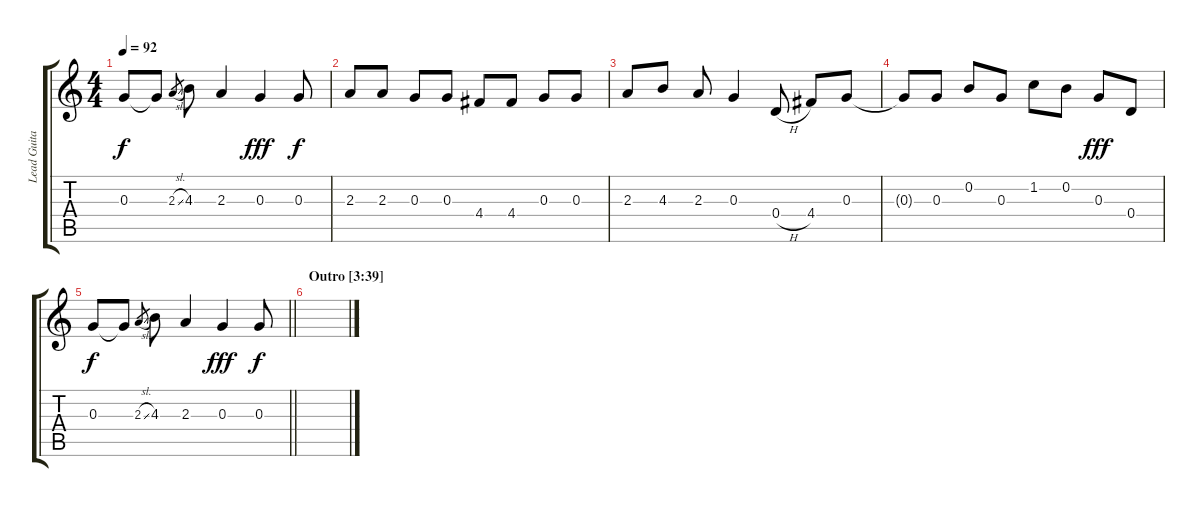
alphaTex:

\track ("Lead Guitar I" "Lead Guita") {instrument acousticguitarsteel}
\staff {score tabs}
\tuning (E4 B3 G3 D3 A2 E2) {hide}
\ts (4 4)
\tempo 92
\clef g2
\ks c
0.3.8{dy f} 0.3{t}.8 2.3{sl}.8{gr} 4.3.8 2.3.4 0.3.4{dy fff} 0.3.8{dy f} |
2.3.8 2.3.8 0.3.8 0.3.8 4.4.8 4.4.8 0.3.8 0.3.8 |
2.3.8 4.3.8 2.3.8 0.3.4 0.4{h}.8 4.4.8 0.3.8 |
0.3{t}.8 0.3.8 0.2.8 0.3.8 1.2.8 0.2.8 0.3.8{dy fff} 0.4.8 |
\barLineRight lightlight
0.3.8{dy f} 0.3{t}.8 2.3{sl}.8{gr} 4.3.8 2.3.4 0.3.4{dy fff} 0.3.8{dy f} |
\section ("" "Outro [3:39]")
